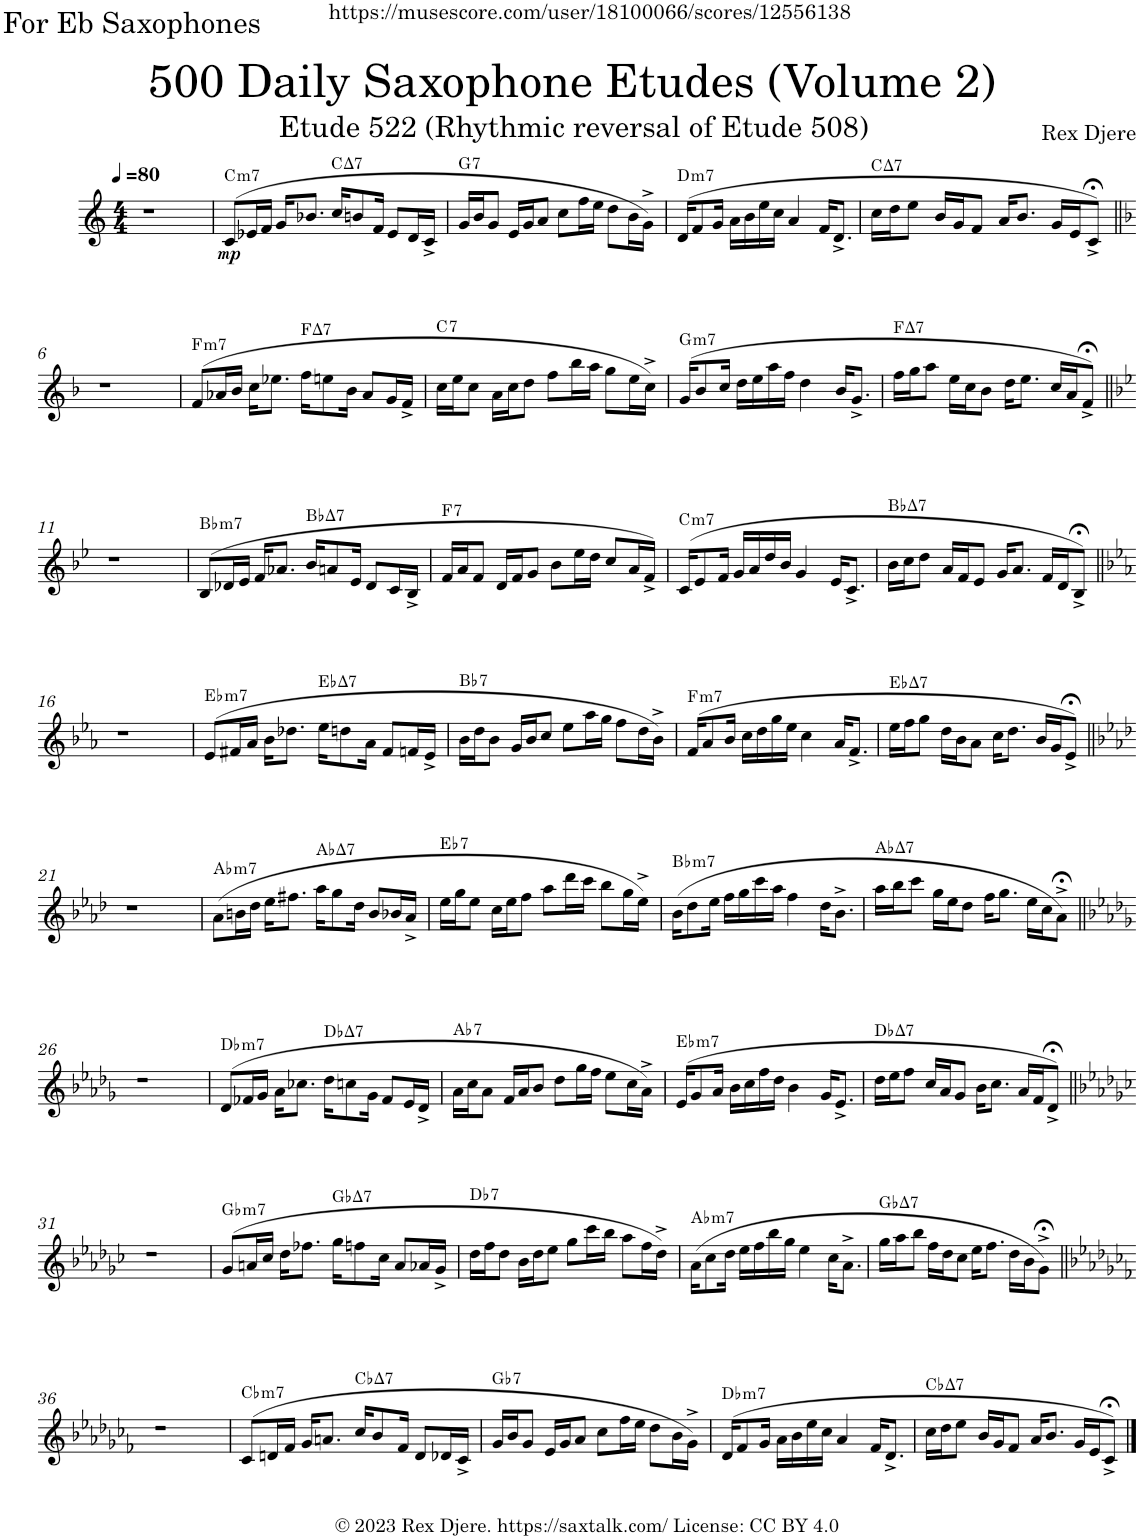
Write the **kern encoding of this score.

**kern	**dynam	**harte
*part1	*part1	*part1
*staff1	*staff1	*
*I"Alto Saxophone	*	*
*I'A. Sax.	*	*
*clefG2	*	*
*Trd5c9	*	*
*k[]	*	*
*M4/4	*	*
*MM80	*	*
=1	=1	=1
1r	.	.
=2	=2	=2
!	!LO:DY:b	!LO:H:kt=m7
(8c/L	mp	C:min7
16e-X/L	.	.
16f/JJ	.	.
16g/KL	.	.
8.b-X/J	.	.
!	!	!LO:H:kt=7
16cc/KL	.	C:maj7
8bn/	.	.
16f/Jk	.	.
8e-/L	.	.
16d/L	.	.
16c^/JJ	.	.
=3	=3	=3
!	!	!LO:H:kt=7
16g/LL	.	G:7
16b/J	.	.
8g/J	.	.
16e/LL	.	.
16g/J	.	.
8a/J	.	.
8cc\L	.	.
16ff\L	.	.
16ee\JJ	.	.
8dd\L	.	.
16b\L	.	.
16g^\JJ)	.	.
=4	=4	=4
!	!	!LO:H:kt=m7
(16d/KL	.	D:min7
8f/	.	.
16g/Jk	.	.
16a\LL	.	.
16b\	.	.
16ee\	.	.
16cc\JJ	.	.
4a/	.	.
16f/KL	.	.
8.d^/J	.	.
=5	=5	=5
!	!	!LO:H:kt=7
16cc\LL	.	C:maj7
16dd\J	.	.
8ee\J	.	.
16b/LL	.	.
16g/J	.	.
8f/J	.	.
16a/KL	.	.
8.b/J	.	.
16g/LL	.	.
16e/J	.	.
8c;<^/J)	.	.
!!LO:LB:g=z
=6||	=6||	=6||
*k[b-]	*	*
1r	.	.
=7	=7	=7
!	!	!LO:H:kt=m7
(8f/L	.	F:min7
16a-X/L	.	.
16b-/JJ	.	.
16cc\KL	.	.
8.ee-X\J	.	.
!	!	!LO:H:kt=7
16ff\KL	.	F:maj7
8een\	.	.
16b-\Jk	.	.
8a-/L	.	.
16g/L	.	.
16f^/JJ	.	.
=8	=8	=8
!	!	!LO:H:kt=7
16cc\LL	.	C:7
16ee\J	.	.
8cc\J	.	.
16a\LL	.	.
16cc\J	.	.
8dd\J	.	.
8ff\L	.	.
16bb-\L	.	.
16aa\JJ	.	.
8gg\L	.	.
16ee\L	.	.
16cc^\JJ)	.	.
=9	=9	=9
!	!	!LO:H:kt=m7
(16g/KL	.	G:min7
8b-/	.	.
16cc/Jk	.	.
16dd\LL	.	.
16ee\	.	.
16aa\	.	.
16ff\JJ	.	.
4dd\	.	.
16b-/KL	.	.
8.g^/J	.	.
=10	=10	=10
!	!	!LO:H:kt=7
16ff\LL	.	F:maj7
16gg\J	.	.
8aa\J	.	.
16ee\LL	.	.
16cc\J	.	.
8b-\J	.	.
16dd\KL	.	.
8.ee\J	.	.
16cc/LL	.	.
16a/J	.	.
8f;<^/J)	.	.
!!LO:LB:g=z
=11||	=11||	=11||
*k[b-e-]	*	*
1r	.	.
=12	=12	=12
!	!	!LO:H:kt=m7
(8B-/L	.	Bb:min7
16d-X/L	.	.
16e-/JJ	.	.
16f/KL	.	.
8.a-X/J	.	.
!	!	!LO:H:kt=7
16b-/KL	.	Bb:maj7
8an/	.	.
16e-/Jk	.	.
8d-/L	.	.
16c/L	.	.
16B-^/JJ	.	.
=13	=13	=13
!	!	!LO:H:kt=7
16f/LL	.	F:7
16a/J	.	.
8f/J	.	.
16d/LL	.	.
16f/J	.	.
8g/J	.	.
8b-\L	.	.
16ee-\L	.	.
16dd\JJ	.	.
8cc/L	.	.
16a/L	.	.
16f^/JJ)	.	.
=14	=14	=14
!	!	!LO:H:kt=m7
(16c/KL	.	C:min7
8e-/	.	.
16f/Jk	.	.
16g/LL	.	.
16a/	.	.
16dd/	.	.
16b-/JJ	.	.
4g/	.	.
16e-/KL	.	.
8.c^/J	.	.
=15	=15	=15
!	!	!LO:H:kt=7
16b-\LL	.	Bb:maj7
16cc\J	.	.
8dd\J	.	.
16a/LL	.	.
16f/J	.	.
8e-/J	.	.
16g/KL	.	.
8.a/J	.	.
16f/LL	.	.
16d/J	.	.
8B-;<^/J)	.	.
!!LO:LB:g=z
=16||	=16||	=16||
*k[b-e-a-]	*	*
1r	.	.
=17	=17	=17
!	!	!LO:H:kt=m7
(8e-/L	.	Eb:min7
16f#X/L	.	.
16a-/JJ	.	.
16b-\KL	.	.
8.dd-X\J	.	.
!	!	!LO:H:kt=7
16ee-\KL	.	Eb:maj7
8ddn\	.	.
16a-\Jk	.	.
8f#/L	.	.
16fn/L	.	.
16e-^/JJ	.	.
=18	=18	=18
!	!	!LO:H:kt=7
16b-\LL	.	Bb:7
16dd\J	.	.
8b-\J	.	.
16g/LL	.	.
16b-/J	.	.
8cc/J	.	.
8ee-\L	.	.
16aa-\L	.	.
16gg\JJ	.	.
8ff\L	.	.
16dd\L	.	.
16b-^\JJ)	.	.
=19	=19	=19
!	!	!LO:H:kt=m7
(16f/KL	.	F:min7
8a-/	.	.
16b-/Jk	.	.
16cc\LL	.	.
16dd\	.	.
16gg\	.	.
16ee-\JJ	.	.
4cc\	.	.
16a-/KL	.	.
8.f^/J	.	.
=20	=20	=20
!	!	!LO:H:kt=7
16ee-\LL	.	Eb:maj7
16ff\J	.	.
8gg\J	.	.
16dd\LL	.	.
16b-\J	.	.
8a-\J	.	.
16cc\KL	.	.
8.dd\J	.	.
16b-/LL	.	.
16g/J	.	.
8e-;<^/J)	.	.
!!LO:LB:g=z
=21||	=21||	=21||
*k[b-e-a-d-]	*	*
1r	.	.
=22	=22	=22
!	!	!LO:H:kt=m7
(8a-\L	.	Ab:min7
16bn\L	.	.
16dd-\JJ	.	.
16ee-\KL	.	.
8.ff#X\J	.	.
!	!	!LO:H:kt=7
16aa-\KL	.	Ab:maj7
8gg\	.	.
16dd-\Jk	.	.
8b/L	.	.
16b-X/L	.	.
16a-^/JJ	.	.
=23	=23	=23
!	!	!LO:H:kt=7
16ee-\LL	.	Eb:7
16gg\J	.	.
8ee-\J	.	.
16cc\LL	.	.
16ee-\J	.	.
8ff\J	.	.
8aa-\L	.	.
16ddd-\L	.	.
16ccc\JJ	.	.
8bb-\L	.	.
16gg\L	.	.
16ee-^\JJ)	.	.
=24	=24	=24
!	!	!LO:H:kt=m7
(16b-\KL	.	Bb:min7
8dd-\	.	.
16ee-\Jk	.	.
16ff\LL	.	.
16gg\	.	.
16ccc\	.	.
16aa-\JJ	.	.
4ff\	.	.
16dd-\KL	.	.
8.b-^\J	.	.
=25	=25	=25
!	!	!LO:H:kt=7
16aa-\LL	.	Ab:maj7
16bb-\J	.	.
8ccc\J	.	.
16gg\LL	.	.
16ee-\J	.	.
8dd-\J	.	.
16ff\KL	.	.
8.gg\J	.	.
16ee-\LL	.	.
16cc\J	.	.
8a-;<^\J)	.	.
!!LO:LB:g=z
=26||	=26||	=26||
*k[b-e-a-d-g-]	*	*
1r	.	.
=27	=27	=27
!	!	!LO:H:kt=m7
(8d-/L	.	Db:min7
16f-X/L	.	.
16g-/JJ	.	.
16a-\KL	.	.
8.cc-X\J	.	.
!	!	!LO:H:kt=7
16dd-\KL	.	Db:maj7
8ccn\	.	.
16g-\Jk	.	.
8f-/L	.	.
16e-/L	.	.
16d-^/JJ	.	.
=28	=28	=28
!	!	!LO:H:kt=7
16a-\LL	.	Ab:7
16cc\J	.	.
8a-\J	.	.
16f/LL	.	.
16a-/J	.	.
8b-/J	.	.
8dd-\L	.	.
16gg-\L	.	.
16ff\JJ	.	.
8ee-\L	.	.
16cc\L	.	.
16a-^\JJ)	.	.
=29	=29	=29
!	!	!LO:H:kt=m7
(16e-/KL	.	Eb:min7
8g-/	.	.
16a-/Jk	.	.
16b-\LL	.	.
16cc\	.	.
16ff\	.	.
16dd-\JJ	.	.
4b-\	.	.
16g-/KL	.	.
8.e-^/J	.	.
=30	=30	=30
!	!	!LO:H:kt=7
16dd-\LL	.	Db:maj7
16ee-\J	.	.
8ff\J	.	.
16cc/LL	.	.
16a-/J	.	.
8g-/J	.	.
16b-\KL	.	.
8.cc\J	.	.
16a-/LL	.	.
16f/J	.	.
8d-;<^/J)	.	.
!!LO:LB:g=z
=31||	=31||	=31||
*k[b-e-a-d-g-c-]	*	*
1r	.	.
=32	=32	=32
!	!	!LO:H:kt=m7
(8g-/L	.	Gb:min7
16an/L	.	.
16cc-/JJ	.	.
16dd-\KL	.	.
8.ff-X\J	.	.
!	!	!LO:H:kt=7
16gg-\KL	.	Gb:maj7
8ffn\	.	.
16cc-\Jk	.	.
8a/L	.	.
16a-X/L	.	.
16g-^/JJ	.	.
=33	=33	=33
!	!	!LO:H:kt=7
16dd-\LL	.	Db:7
16ff\J	.	.
8dd-\J	.	.
16b-\LL	.	.
16dd-\J	.	.
8ee-\J	.	.
8gg-\L	.	.
16ccc-\L	.	.
16bb-\JJ	.	.
8aa-\L	.	.
16ff\L	.	.
16dd-^\JJ)	.	.
=34	=34	=34
!	!	!LO:H:kt=m7
(16a-\KL	.	Ab:min7
8cc-\	.	.
16dd-\Jk	.	.
16ee-\LL	.	.
16ff\	.	.
16bb-\	.	.
16gg-\JJ	.	.
4ee-\	.	.
16cc-\KL	.	.
8.a-^\J	.	.
=35	=35	=35
!	!	!LO:H:kt=7
16gg-\LL	.	Gb:maj7
16aa-\J	.	.
8bb-\J	.	.
16ff\LL	.	.
16dd-\J	.	.
8cc-\J	.	.
16ee-\KL	.	.
8.ff\J	.	.
16dd-\LL	.	.
16b-\J	.	.
8g-;<^\J)	.	.
!!LO:LB:g=z
=36||	=36||	=36||
*k[b-e-a-d-g-c-f-]	*	*
1r	.	.
=37	=37	=37
!	!	!LO:H:kt=m7
(8c-/L	.	Cb:min7
16dn/L	.	.
16f-/JJ	.	.
16g-/KL	.	.
8.an/J	.	.
!	!	!LO:H:kt=7
16cc-/KL	.	Cb:maj7
8b-/	.	.
16f-/Jk	.	.
8d/L	.	.
16d-X/L	.	.
16c-^/JJ	.	.
=38	=38	=38
!	!	!LO:H:kt=7
16g-/LL	.	Gb:7
16b-/J	.	.
8g-/J	.	.
16e-/LL	.	.
16g-/J	.	.
8a-/J	.	.
8cc-\L	.	.
16ff-\L	.	.
16ee-\JJ	.	.
8dd-\L	.	.
16b-\L	.	.
16g-^\JJ)	.	.
=39	=39	=39
!	!	!LO:H:kt=m7
(16d-/KL	.	Db:min7
8f-/	.	.
16g-/Jk	.	.
16a-\LL	.	.
16b-\	.	.
16ee-\	.	.
16cc-\JJ	.	.
4a-/	.	.
16f-/KL	.	.
8.d-^/J	.	.
=40	=40	=40
!	!	!LO:H:kt=7
16cc-\LL	.	Cb:maj7
16dd-\J	.	.
8ee-\J	.	.
16b-/LL	.	.
16g-/J	.	.
8f-/J	.	.
16a-/KL	.	.
8.b-/J	.	.
16g-/LL	.	.
16e-/J	.	.
8c-;<^/J)	.	.
==	==	==
*-	*-	*-
